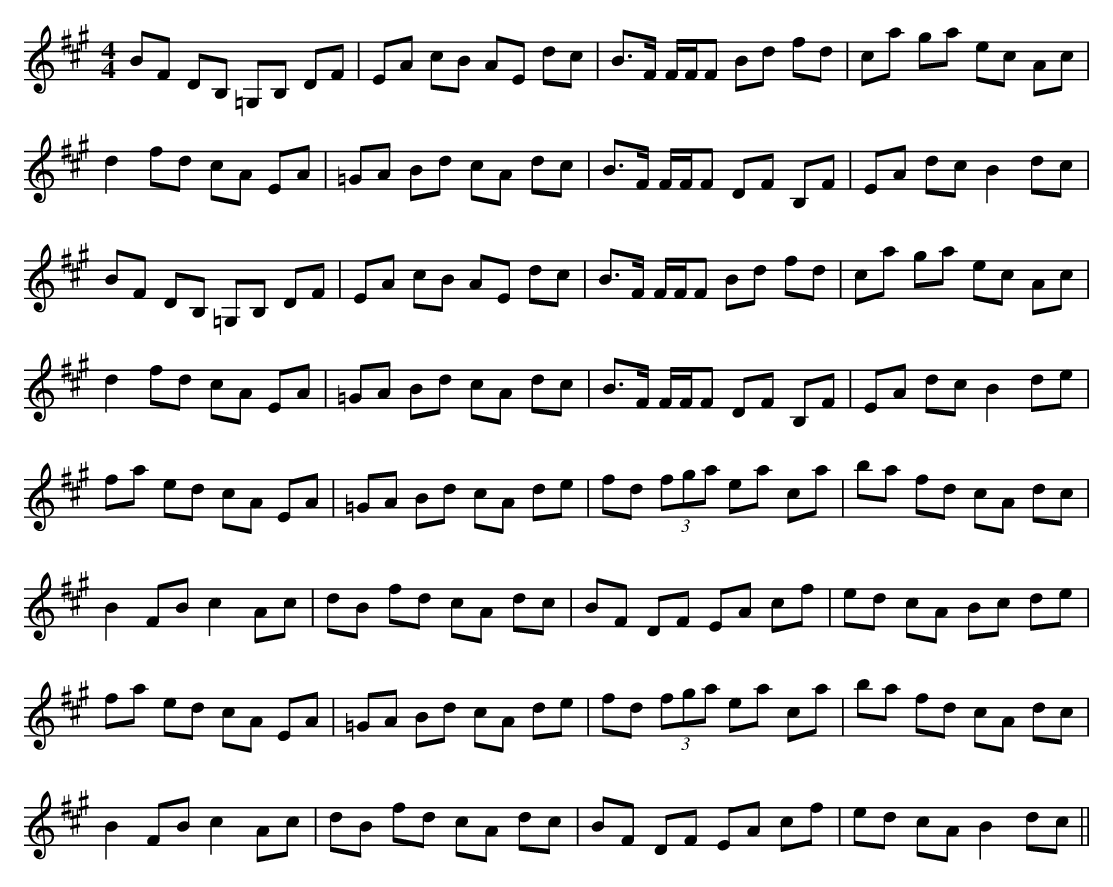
X:1
M:4/4
K:A
BF DB, =G,B, DF|EA cB AE dc|B3/2F/ F/F/F Bd fd|ca ga ec Ac|
d2 fd cA EA|=GA Bd cA dc|B3/2F/ F/F/F DF B,F|EA dc B2 dc|
BF DB, =G,B, DF|EA cB AE dc|B3/2F/ F/F/F Bd fd|ca ga ec Ac|
d2 fd cA EA|=GA Bd cA dc|B3/2F/ F/F/F DF B,F|EA dc B2 de|
fa ed cA EA|=GA Bd cA de|fd (3fga ea ca|ba fd cA dc|
B2 FB c2 Ac|dB fd cA dc|BF DF EA cf|ed cA Bc de|
fa ed cA EA|=GA Bd cA de|fd (3fga ea ca|ba fd cA dc|
B2 FB c2 Ac|dB fd cA dc|BF DF EA cf|ed cA B2 dc||
